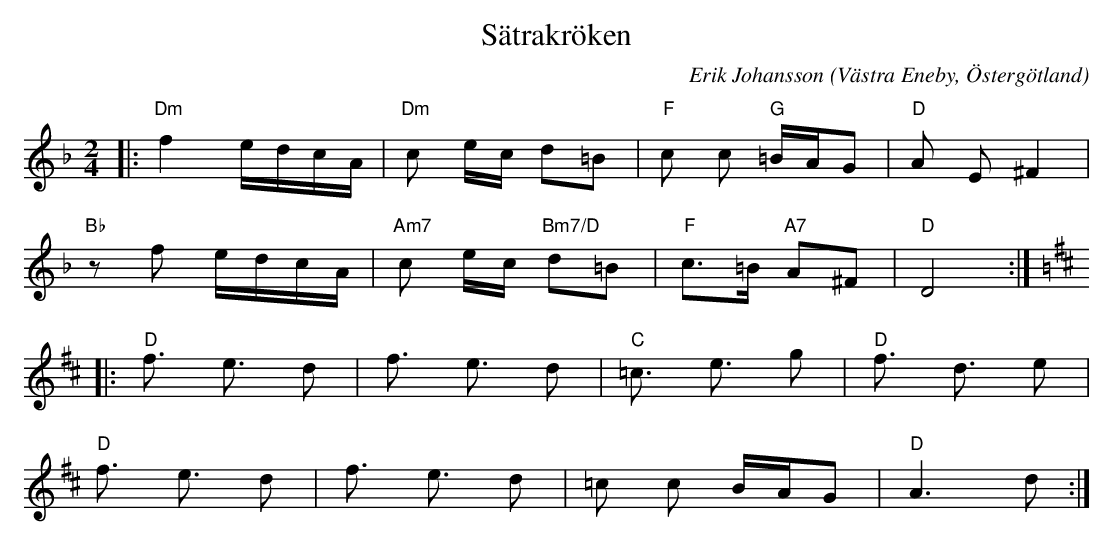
X:1
T:Sätrakröken
C:Erik Johansson
O:Västra Eneby, Östergötland
Q:90
M:2/4
L:1/8
K:Dm
|:"Dm"f2 e/d/c/A/ |"Dm"c e/c/ d=B| "F" c c "G" =B/A/G | "D" A E ^F2 |
"Bb" zf e/d/c/A/ |"Am7"c e/c/ "Bm7/D"d=B| "F" c>=B  "A7" A^F | "D" D4 :|
K:D
|:"D" f3/2 e3/2 d |f3/2 e3/2 d| "C" =c3/2 e3/2 g| "D" f3/2 d3/2 e |
"D" f3/2 e3/2 d |f3/2 e3/2 d| =c c  B/A/G  | "D" A3  d:|
